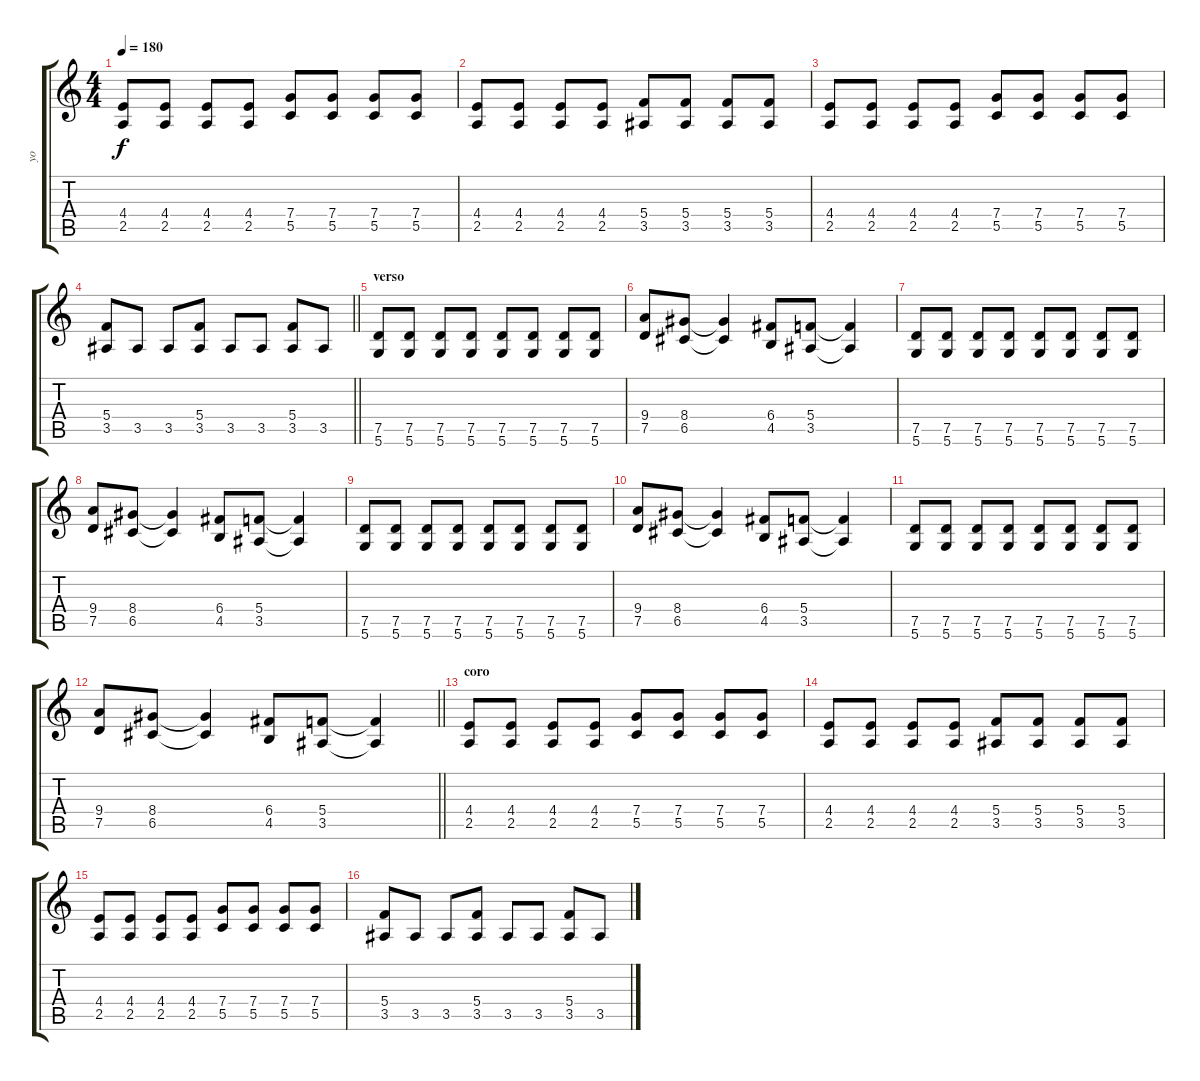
\track ("yo" "yo") {instrument distortionguitar}
\staff {score tabs}
\tuning (D4 A3 F3 C3 G2 D2) {hide}
\ts (4 4)
\tempo 180
\clef g2
\ks c
(4.4 2.5).8{dy f} (4.4 2.5).8 (4.4 2.5).8 (4.4 2.5).8 (7.4 5.5).8 (7.4 5.5).8 (7.4 5.5).8 (7.4 5.5).8 |
(4.4 2.5).8 (4.4 2.5).8 (4.4 2.5).8 (4.4 2.5).8 (5.4 3.5).8 (5.4 3.5).8 (5.4 3.5).8 (5.4 3.5).8 |
(4.4 2.5).8 (4.4 2.5).8 (4.4 2.5).8 (4.4 2.5).8 (7.4 5.5).8 (7.4 5.5).8 (7.4 5.5).8 (7.4 5.5).8 |
\barLineRight lightlight
(5.4 3.5).8 3.5.8 3.5.8 (5.4 3.5).8 3.5.8 3.5.8 (5.4 3.5).8 3.5.8 |
\section ("" "verso")
(7.5 5.6).8 (7.5 5.6).8 (7.5 5.6).8 (7.5 5.6).8 (7.5 5.6).8 (7.5 5.6).8 (7.5 5.6).8 (7.5 5.6).8 |
(9.4 7.5).8 (8.4 6.5).8 (8.4{t} 6.5{t}).4 (6.4 4.5).8 (5.4 3.5).8 (5.4{t} 3.5{t}).4 |
(7.5 5.6).8 (7.5 5.6).8 (7.5 5.6).8 (7.5 5.6).8 (7.5 5.6).8 (7.5 5.6).8 (7.5 5.6).8 (7.5 5.6).8 |
(9.4 7.5).8 (8.4 6.5).8 (8.4{t} 6.5{t}).4 (6.4 4.5).8 (5.4 3.5).8 (5.4{t} 3.5{t}).4 |
(7.5 5.6).8 (7.5 5.6).8 (7.5 5.6).8 (7.5 5.6).8 (7.5 5.6).8 (7.5 5.6).8 (7.5 5.6).8 (7.5 5.6).8 |
(9.4 7.5).8 (8.4 6.5).8 (8.4{t} 6.5{t}).4 (6.4 4.5).8 (5.4 3.5).8 (5.4{t} 3.5{t}).4 |
(7.5 5.6).8 (7.5 5.6).8 (7.5 5.6).8 (7.5 5.6).8 (7.5 5.6).8 (7.5 5.6).8 (7.5 5.6).8 (7.5 5.6).8 |
\barLineRight lightlight
(9.4 7.5).8 (8.4 6.5).8 (8.4{t} 6.5{t}).4 (6.4 4.5).8 (5.4 3.5).8 (5.4{t} 3.5{t}).4 |
\section ("" "coro")
(4.4 2.5).8 (4.4 2.5).8 (4.4 2.5).8 (4.4 2.5).8 (7.4 5.5).8 (7.4 5.5).8 (7.4 5.5).8 (7.4 5.5).8 |
(4.4 2.5).8 (4.4 2.5).8 (4.4 2.5).8 (4.4 2.5).8 (5.4 3.5).8 (5.4 3.5).8 (5.4 3.5).8 (5.4 3.5).8 |
(4.4 2.5).8 (4.4 2.5).8 (4.4 2.5).8 (4.4 2.5).8 (7.4 5.5).8 (7.4 5.5).8 (7.4 5.5).8 (7.4 5.5).8 |
(5.4 3.5).8 3.5.8 3.5.8 (5.4 3.5).8 3.5.8 3.5.8 (5.4 3.5).8 3.5.8
